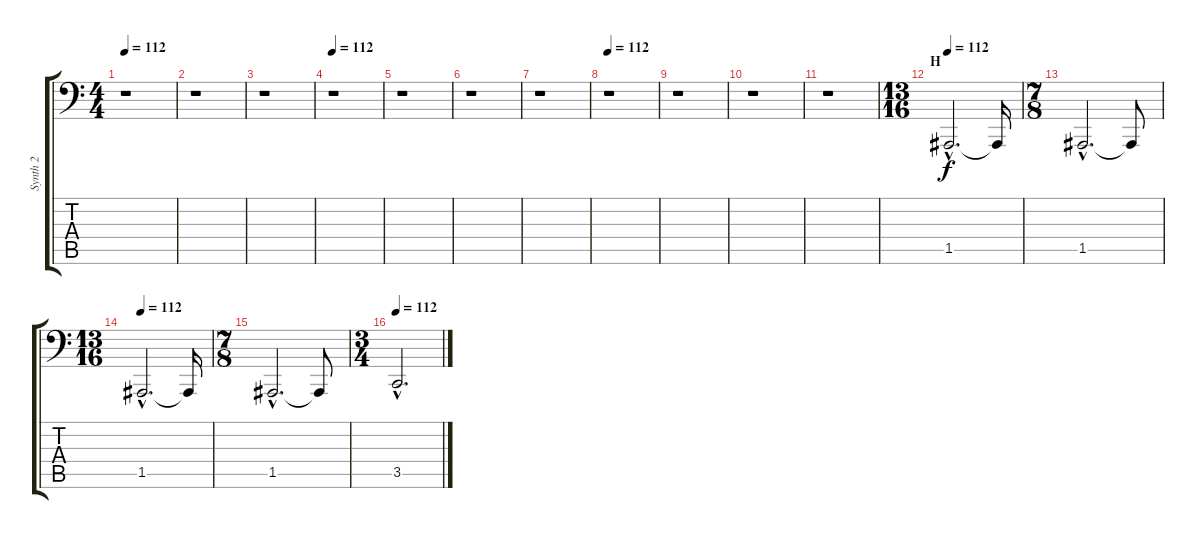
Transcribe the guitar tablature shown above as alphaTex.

\track ("Synth 2" "Synth 2") {instrument synthbrass1}
\staff {score tabs}
\tuning (E3 B2 G2 D2 A1 E1) {hide}
\ts (4 4)
\tempo 112
\clef f4
\ks c
r.1{dy f} |
r.1 |
r.1 |
\tempo 112
r.1 |
r.1 |
r.1 |
r.1 |
\tempo 112
r.1 |
r.1 |
r.1 |
r.1 |
\ts (13 16)
\section ("" "H")
\tempo 112
1.5{hac}.2{d instrument synthbrass2} 1.5{t}.16 |
\ts (7 8)
1.5{hac}.2{d} 1.5{t}.8 |
\ts (13 16)
\tempo 112
1.5{hac}.2{d} 1.5{t}.16 |
\ts (7 8)
1.5{hac}.2{d} 1.5{t}.8 |
\ts (3 4)
\tempo 112
3.5{hac}.2{d}
